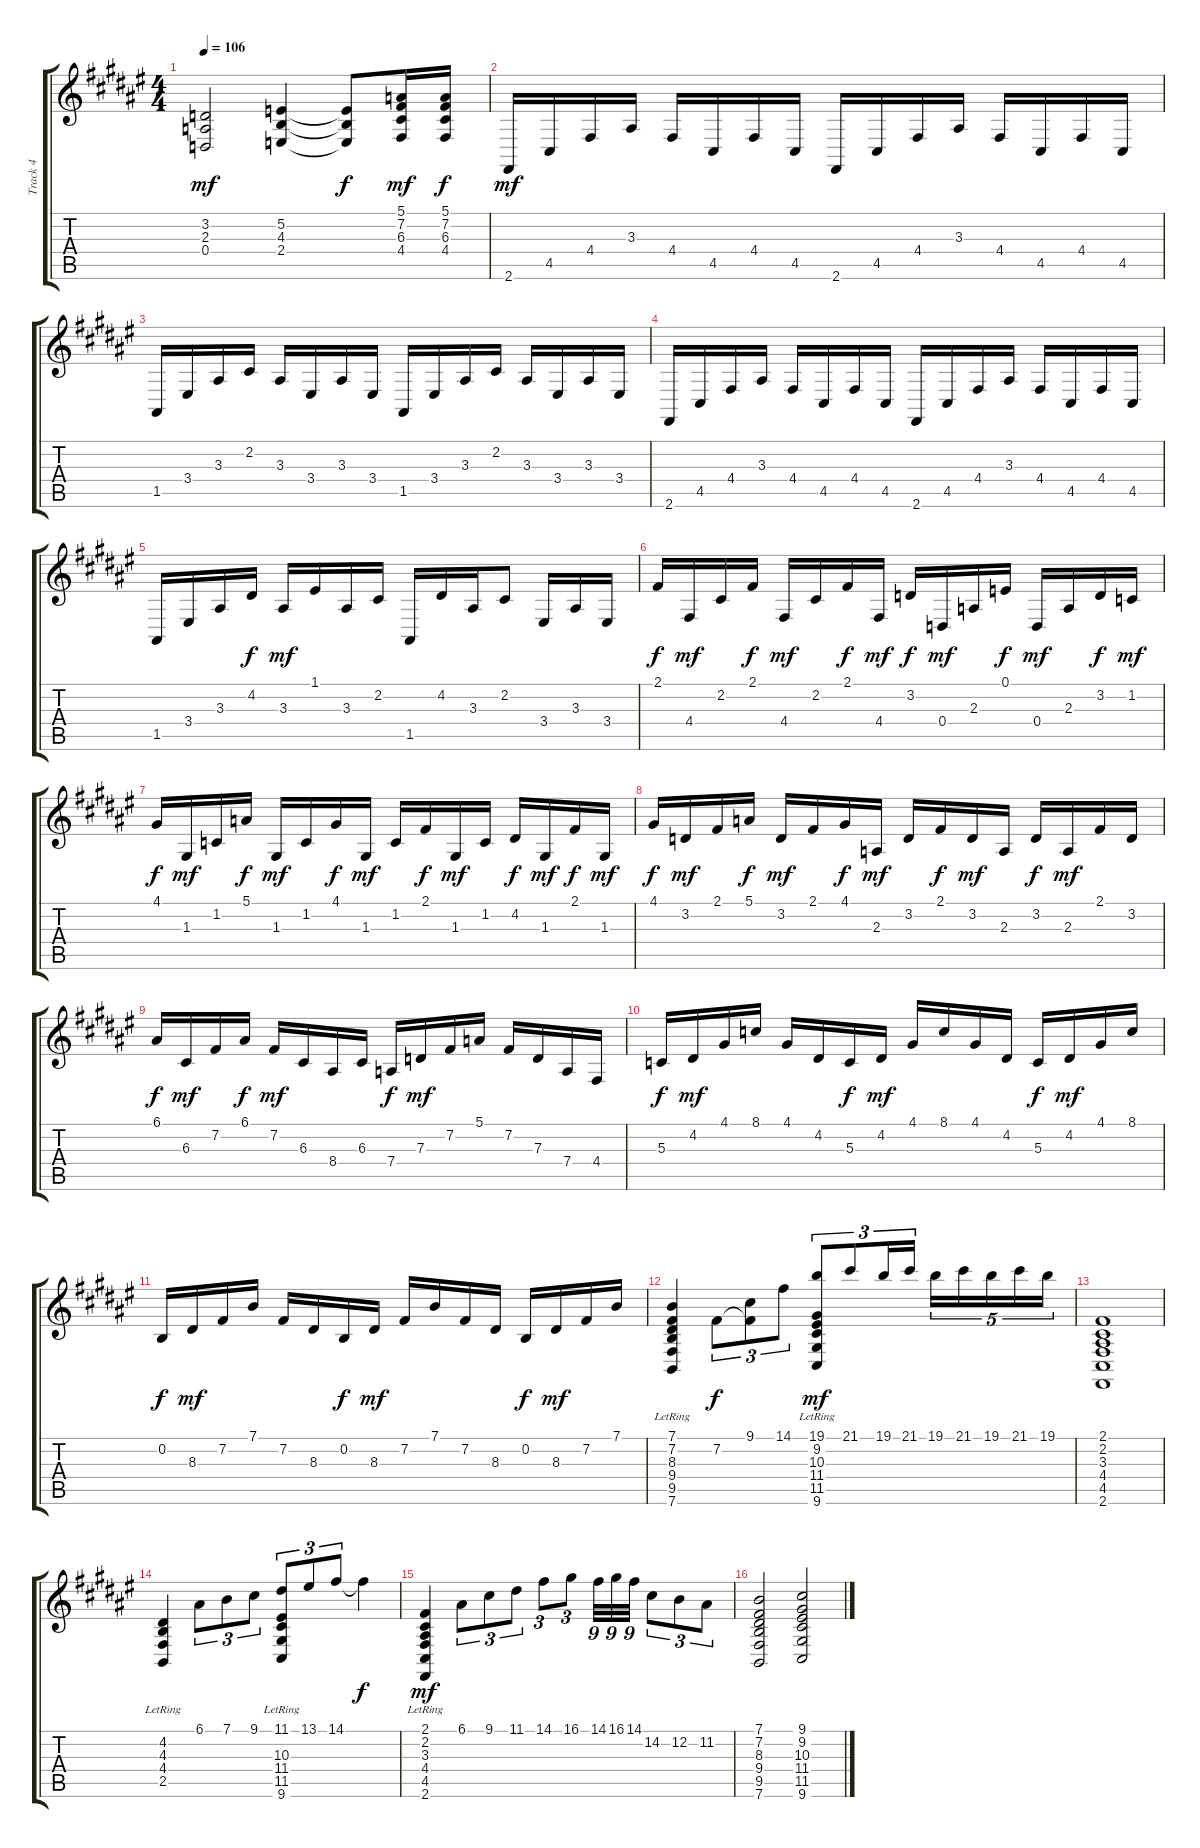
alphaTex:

\track ("Track 4" "Track 4") {instrument pad3polysynth}
\staff {score tabs}
\tuning (E4 B3 G3 D3 A2 E2) {hide}
\ts (4 4)
\tempo 106
\clef g2
\ks f#
(3.2 2.3 0.4).2{dy mf} (5.2 4.3 2.4).4 (5.2{t} 4.3{t} 2.4{t}).8{dy f} (5.1 7.2 6.3 4.4).16{dy mf} (5.1 7.2 6.3 4.4).16{dy f} |
2.6.16{dy mf volume 16} 4.5.16 4.4.16 3.3.16 4.4.16 4.5.16 4.4.16 4.5.16 2.6.16 4.5.16 4.4.16 3.3.16 4.4.16 4.5.16 4.4.16 4.5.16 |
1.5.16 3.4.16 3.3.16 2.2.16 3.3.16 3.4.16 3.3.16 3.4.16 1.5.16 3.4.16 3.3.16 2.2.16 3.3.16 3.4.16 3.3.16 3.4.16 |
2.6.16 4.5.16 4.4.16 3.3.16 4.4.16 4.5.16 4.4.16 4.5.16 2.6.16 4.5.16 4.4.16 3.3.16 4.4.16 4.5.16 4.4.16 4.5.16 |
1.5.16 3.4.16 3.3.16 4.2.16{dy f} 3.3.16{dy mf} 1.1.16 3.3.16 2.2.16 1.5.16 4.2.16 3.3.16 2.2.8 3.4.16 3.3.16 3.4.16 |
2.1.16{dy f} 4.4.16{dy mf} 2.2.16 2.1.16{dy f} 4.4.16{dy mf} 2.2.16 2.1.16{dy f} 4.4.16{dy mf} 3.2.16{dy f} 0.4.16{dy mf} 2.3.16 0.1.16{dy f} 0.4.16{dy mf} 2.3.16 3.2.16{dy f} 1.2.16{dy mf} |
4.1.16{dy f} 1.3.16{dy mf} 1.2.16 5.1.16{dy f} 1.3.16{dy mf} 1.2.16 4.1.16{dy f} 1.3.16{dy mf} 1.2.16 2.1.16{dy f} 1.3.16{dy mf} 1.2.16 4.2.16{dy f} 1.3.16{dy mf} 2.1.16{dy f} 1.3.16{dy mf} |
4.1.16{dy f} 3.2.16{dy mf} 2.1.16 5.1.16{dy f} 3.2.16{dy mf} 2.1.16 4.1.16{dy f} 2.3.16{dy mf} 3.2.16 2.1.16{dy f} 3.2.16{dy mf} 2.3.16 3.2.16{dy f} 2.3.16{dy mf} 2.1.16 3.2.16 |
6.1.16{dy f} 6.3.16{dy mf} 7.2.16 6.1.16{dy f} 7.2.16{dy mf} 6.3.16 8.4.16 6.3.16 7.4.16{dy f} 7.3.16{dy mf} 7.2.16 5.1.16 7.2.16 7.3.16 7.4.16 4.4.16 |
5.3.16{dy f} 4.2.16{dy mf} 4.1.16 8.1.16 4.1.16 4.2.16 5.3.16{dy f} 4.2.16{dy mf} 4.1.16 8.1.16 4.1.16 4.2.16 5.3.16{dy f} 4.2.16{dy mf} 4.1.16 8.1.16 |
0.2.16{dy f} 8.3.16{dy mf} 7.2.16 7.1.16 7.2.16 8.3.16 0.2.16{dy f} 8.3.16{dy mf} 7.2.16 7.1.16 7.2.16 8.3.16 0.2.16{dy f} 8.3.16{dy mf} 7.2.16 7.1.16 |
(7.1{lr} 7.2 8.3{lr} 9.4{lr} 9.5{lr} 7.6{lr}).4{volume 12} 7.2.8{tu (3 2) dy f} (9.1 7.2{t}).8{tu (3 2)} 14.1.8{tu (3 2)} (19.1 9.2{lr} 10.3{lr} 11.4{lr} 11.5{lr} 9.6{lr}).8{tu (3 2) dy mf} 21.1.8{tu (3 2)} 19.1.16{tu (3 2)} 21.1.16{tu (3 2)} 19.1.16{tu (5 4)} 21.1.16{tu (5 4)} 19.1.16{tu (5 4)} 21.1.16{tu (5 4)} 19.1.16{tu (5 4)} |
(2.1 2.2 3.3 4.4 4.5 2.6).1 |
(4.2{lr} 4.3{lr} 4.4{lr} 2.5{lr}).4 6.1.8{tu (3 2)} 7.1.8{tu (3 2)} 9.1.8{tu (3 2)} (11.1 10.3{lr} 11.4{lr} 11.5{lr} 9.6{lr}).8{tu (3 2)} 13.1.8{tu (3 2)} 14.1.8{tu (3 2)} 14.1{t}.4{dy f} |
(2.1 2.2{lr} 3.3{lr} 4.4{lr} 4.5{lr} 2.6{lr}).4{dy mf} 6.1.8{tu (3 2)} 9.1.8{tu (3 2)} 11.1.8{tu (3 2)} 14.1.8{tu (3 2)} 16.1.8{tu (3 2)} 14.1.32{tu (9 8)} 16.1.32{tu (9 8)} 14.1.32{tu (9 8)} 14.2.8{tu (3 2)} 12.2.8{tu (3 2)} 11.2.8{tu (3 2)} |
(7.1 7.2 8.3 9.4 9.5 7.6).2 (9.1 9.2 10.3 11.4 11.5 9.6).2
